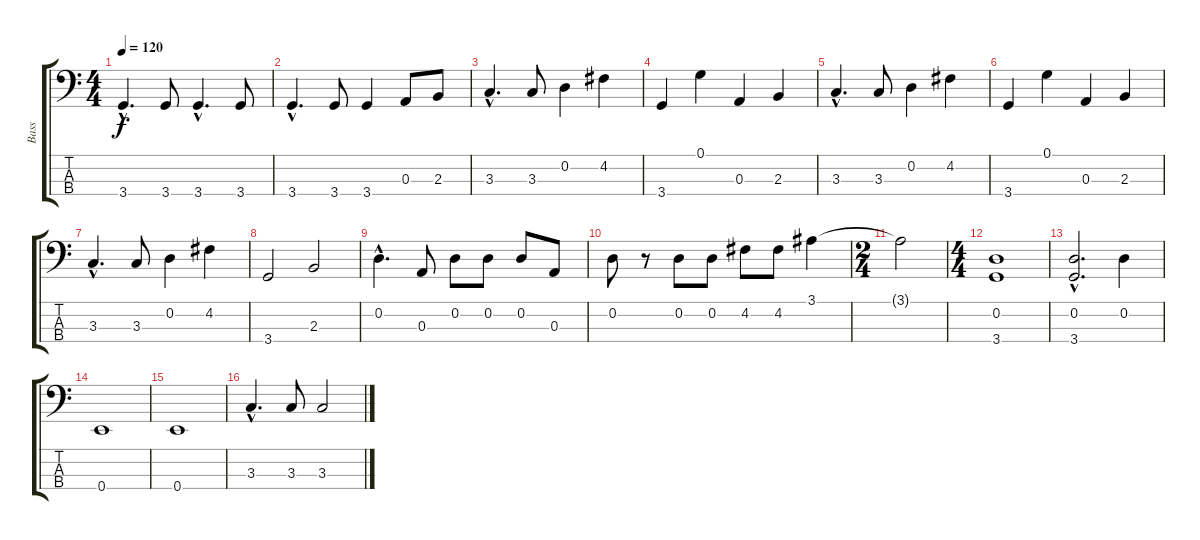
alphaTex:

\track ("Bass" "Bass") {instrument electricbassfinger}
\staff {score tabs}
\tuning (G2 D2 A1 E1) {hide}
\ts (4 4)
\tempo 120
\clef f4
\ks c
3.4{hac}.4{d dy f} 3.4.8 3.4{hac}.4{d} 3.4.8 |
3.4{hac}.4{d} 3.4.8 3.4.4 0.3.8 2.3.8 |
3.3{hac}.4{d} 3.3.8 0.2.4 4.2.4 |
3.4.4 0.1.4 0.3.4 2.3.4 |
3.3{hac}.4{d} 3.3.8 0.2.4 4.2.4 |
3.4.4 0.1.4 0.3.4 2.3.4 |
3.3{hac}.4{d} 3.3.8 0.2.4 4.2.4 |
3.4.2 2.3.2 |
0.2{hac}.4{d} 0.3.8 0.2.8 0.2.8 0.2.8 0.3.8 |
0.2.8 r.8 0.2.8 0.2.8 4.2.8 4.2.8 3.1.4 |
\ts (2 4)
3.1{t}.2 |
\ts (4 4)
(0.2 3.4).1 |
(0.2{hac} 3.4{hac}).2{d} 0.2.4 |
0.4.1 |
0.4.1 |
3.3{hac}.4{d} 3.3.8 3.3.2
